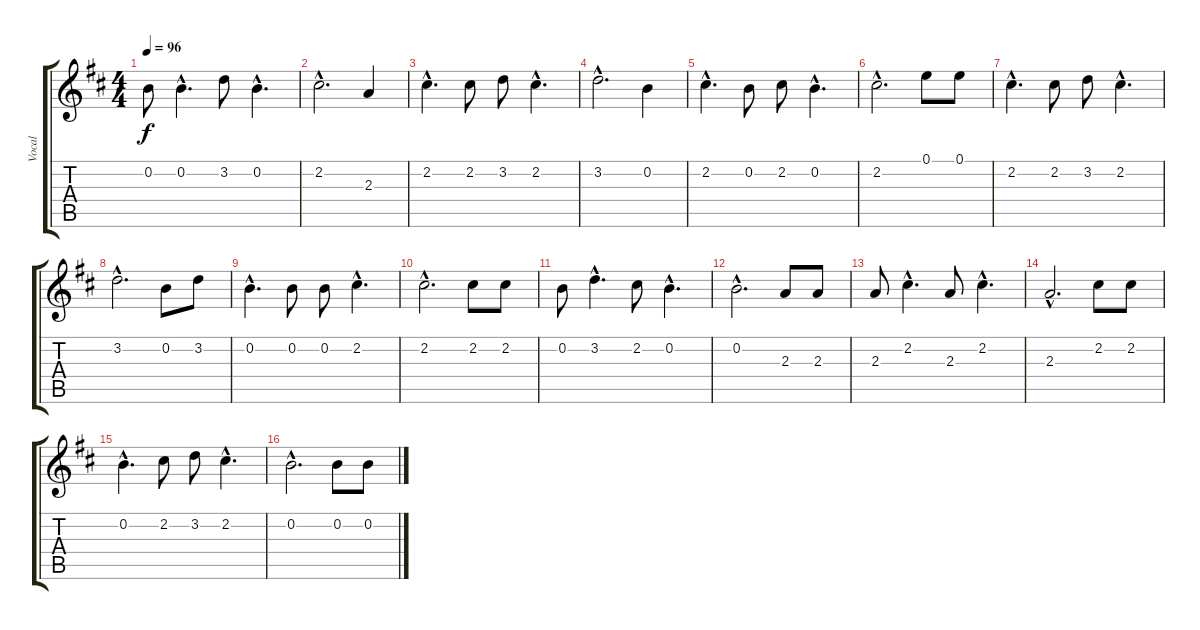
\track ("Vocal" "Vocal") {instrument acousticguitarsteel}
\staff {score tabs}
\tuning (E4 B3 G3 D3 A2 E2) {hide}
\ts (4 4)
\tempo 96
\clef g2
\ks bminor
0.2.8{dy f} 0.2{hac}.4{d} 3.2.8 0.2{hac}.4{d} |
2.2{hac}.2{d} 2.3.4 |
2.2{hac}.4{d} 2.2.8 3.2.8 2.2{hac}.4{d} |
3.2{hac}.2{d} 0.2.4 |
2.2{hac}.4{d} 0.2.8 2.2.8 0.2{hac}.4{d} |
2.2{hac}.2{d} 0.1.8 0.1.8 |
2.2{hac}.4{d} 2.2.8 3.2.8 2.2{hac}.4{d} |
3.2{hac}.2{d} 0.2.8 3.2.8 |
0.2{hac}.4{d} 0.2.8 0.2.8 2.2{hac}.4{d} |
2.2{hac}.2{d} 2.2.8 2.2.8 |
0.2.8 3.2{hac}.4{d} 2.2.8 0.2{hac}.4{d} |
0.2{hac}.2{d} 2.3.8 2.3.8 |
2.3.8 2.2{hac}.4{d} 2.3.8 2.2{hac}.4{d} |
2.3{hac}.2{d} 2.2.8 2.2.8 |
0.2{hac}.4{d} 2.2.8 3.2.8 2.2{hac}.4{d} |
0.2{hac}.2{d} 0.2.8 0.2.8
